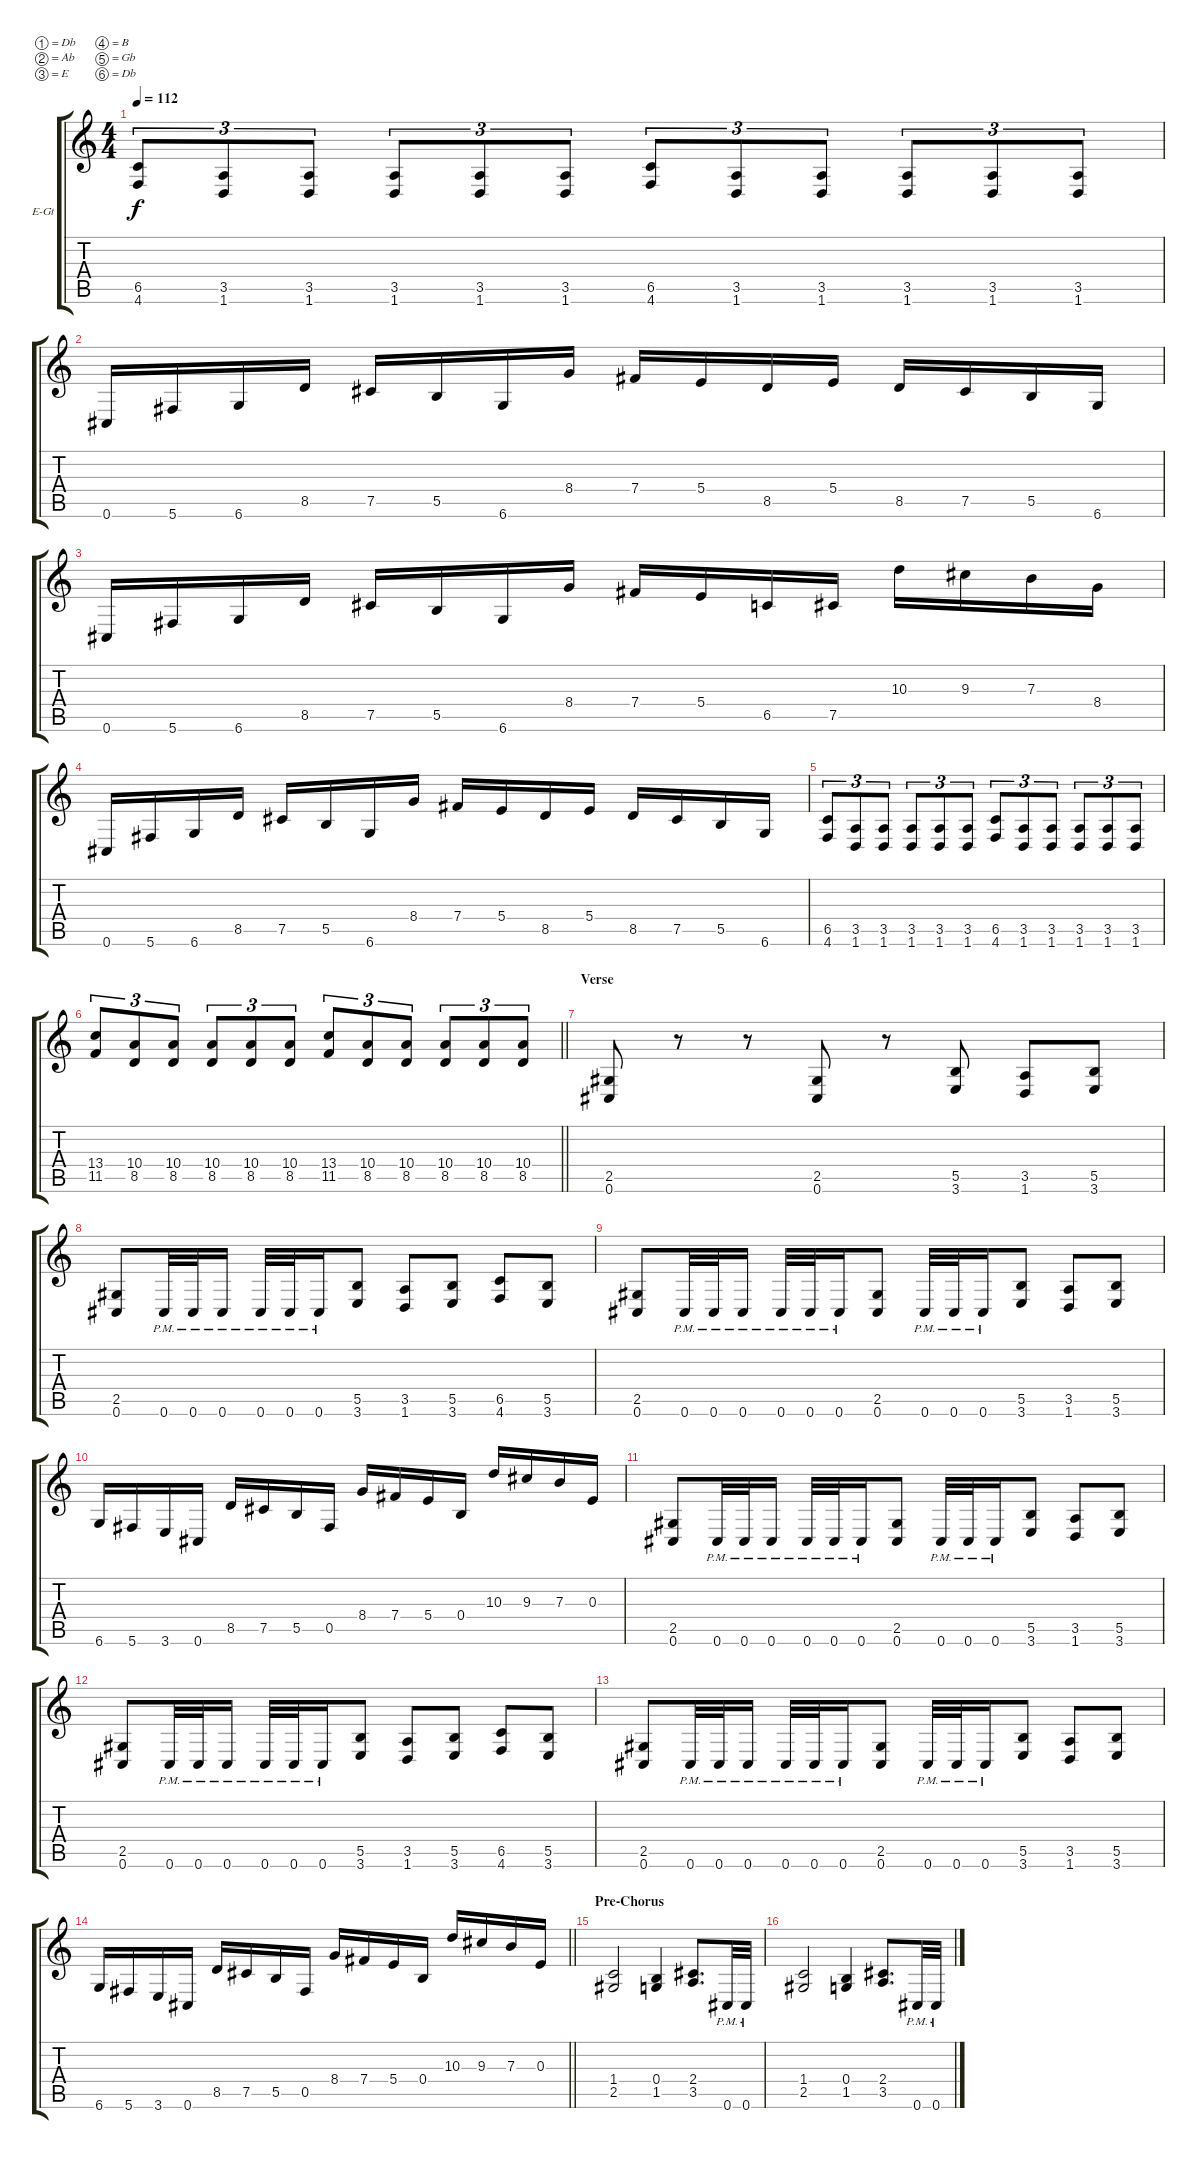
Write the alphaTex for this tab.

\bracketExtendMode groupsimilarinstruments
\firstSystemTrackNameOrientation horizontal
\otherSystemsTrackNameOrientation horizontal
\track ("Guitar II" "E-Gt") {instrument distortionguitar}
\staff {score tabs}
\tuning (Db4 Ab3 E3 B2 Gb2 Db2)
\ts (4 4)
\tempo 112
\clef g2
\ks c
(6.5 4.6).8{tu (3 2) dy f} (3.5 1.6).8{tu (3 2)} (3.5 1.6).8{tu (3 2)} (3.5 1.6).8{tu (3 2)} (3.5 1.6).8{tu (3 2)} (3.5 1.6).8{tu (3 2)} (6.5 4.6).8{tu (3 2)} (3.5 1.6).8{tu (3 2)} (3.5 1.6).8{tu (3 2)} (3.5 1.6).8{tu (3 2)} (3.5 1.6).8{tu (3 2)} (3.5 1.6).8{tu (3 2)} |
0.6.16 5.6.16 6.6.16 8.5.16 7.5.16 5.5.16 6.6.16 8.4.16 7.4.16 5.4.16 8.5.16 5.4.16 8.5.16 7.5.16 5.5.16 6.6.16 |
0.6.16 5.6.16 6.6.16 8.5.16 7.5.16 5.5.16 6.6.16 8.4.16 7.4.16 5.4.16 6.5.16 7.5.16 10.3.16 9.3.16 7.3.16 8.4.16 |
0.6.16 5.6.16 6.6.16 8.5.16 7.5.16 5.5.16 6.6.16 8.4.16 7.4.16 5.4.16 8.5.16 5.4.16 8.5.16 7.5.16 5.5.16 6.6.16 |
(6.5 4.6).8{tu (3 2)} (3.5 1.6).8{tu (3 2)} (3.5 1.6).8{tu (3 2)} (3.5 1.6).8{tu (3 2)} (3.5 1.6).8{tu (3 2)} (3.5 1.6).8{tu (3 2)} (6.5 4.6).8{tu (3 2)} (3.5 1.6).8{tu (3 2)} (3.5 1.6).8{tu (3 2)} (3.5 1.6).8{tu (3 2)} (3.5 1.6).8{tu (3 2)} (3.5 1.6).8{tu (3 2)} |
\barLineRight lightlight
(13.4 11.5).8{tu (3 2)} (10.4 8.5).8{tu (3 2)} (10.4 8.5).8{tu (3 2)} (10.4 8.5).8{tu (3 2)} (10.4 8.5).8{tu (3 2)} (10.4 8.5).8{tu (3 2)} (13.4 11.5).8{tu (3 2)} (10.4 8.5).8{tu (3 2)} (10.4 8.5).8{tu (3 2)} (10.4 8.5).8{tu (3 2)} (10.4 8.5).8{tu (3 2)} (10.4 8.5).8{tu (3 2)} |
\section ("" "Verse")
(2.5 0.6).8 r.8 r.8 (2.5 0.6).8 r.8 (5.5 3.6).8 (3.5 1.6).8 (5.5 3.6).8 |
(2.5 0.6).8 0.6{pm}.32 0.6{pm}.32 0.6{pm}.16 0.6{pm}.32 0.6{pm}.32 0.6{pm}.16 (5.5 3.6).8 (3.5 1.6).8 (5.5 3.6).8 (6.5 4.6).8 (5.5 3.6).8 |
(2.5 0.6).8 0.6{pm}.32 0.6{pm}.32 0.6{pm}.16 0.6{pm}.32 0.6{pm}.32 0.6{pm}.16 (2.5 0.6).8 0.6{pm}.32 0.6{pm}.32 0.6{pm}.16 (5.5 3.6).8 (3.5 1.6).8 (5.5 3.6).8 |
6.6.16 5.6.16 3.6.16 0.6.16 8.5.16 7.5.16 5.5.16 0.5.16 8.4.16 7.4.16 5.4.16 0.4.16 10.3.16 9.3.16 7.3.16 0.3.16 |
(2.5 0.6).8 0.6{pm}.32 0.6{pm}.32 0.6{pm}.16 0.6{pm}.32 0.6{pm}.32 0.6{pm}.16 (2.5 0.6).8 0.6{pm}.32 0.6{pm}.32 0.6{pm}.16 (5.5 3.6).8 (3.5 1.6).8 (5.5 3.6).8 |
(2.5 0.6).8 0.6{pm}.32 0.6{pm}.32 0.6{pm}.16 0.6{pm}.32 0.6{pm}.32 0.6{pm}.16 (5.5 3.6).8 (3.5 1.6).8 (5.5 3.6).8 (6.5 4.6).8 (5.5 3.6).8 |
(2.5 0.6).8 0.6{pm}.32 0.6{pm}.32 0.6{pm}.16 0.6{pm}.32 0.6{pm}.32 0.6{pm}.16 (2.5 0.6).8 0.6{pm}.32 0.6{pm}.32 0.6{pm}.16 (5.5 3.6).8 (3.5 1.6).8 (5.5 3.6).8 |
\barLineRight lightlight
6.6.16 5.6.16 3.6.16 0.6.16 8.5.16 7.5.16 5.5.16 0.5.16 8.4.16 7.4.16 5.4.16 0.4.16 10.3.16 9.3.16 7.3.16 0.3.16 |
\section ("" "Pre-Chorus")
(1.4 2.5).2 (0.4 1.5).4 (2.4 3.5).8{d} 0.6{pm}.32 0.6{pm}.32 |
(1.4 2.5).2 (0.4 1.5).4 (2.4 3.5).8{d} 0.6{pm}.32 0.6{pm}.32
